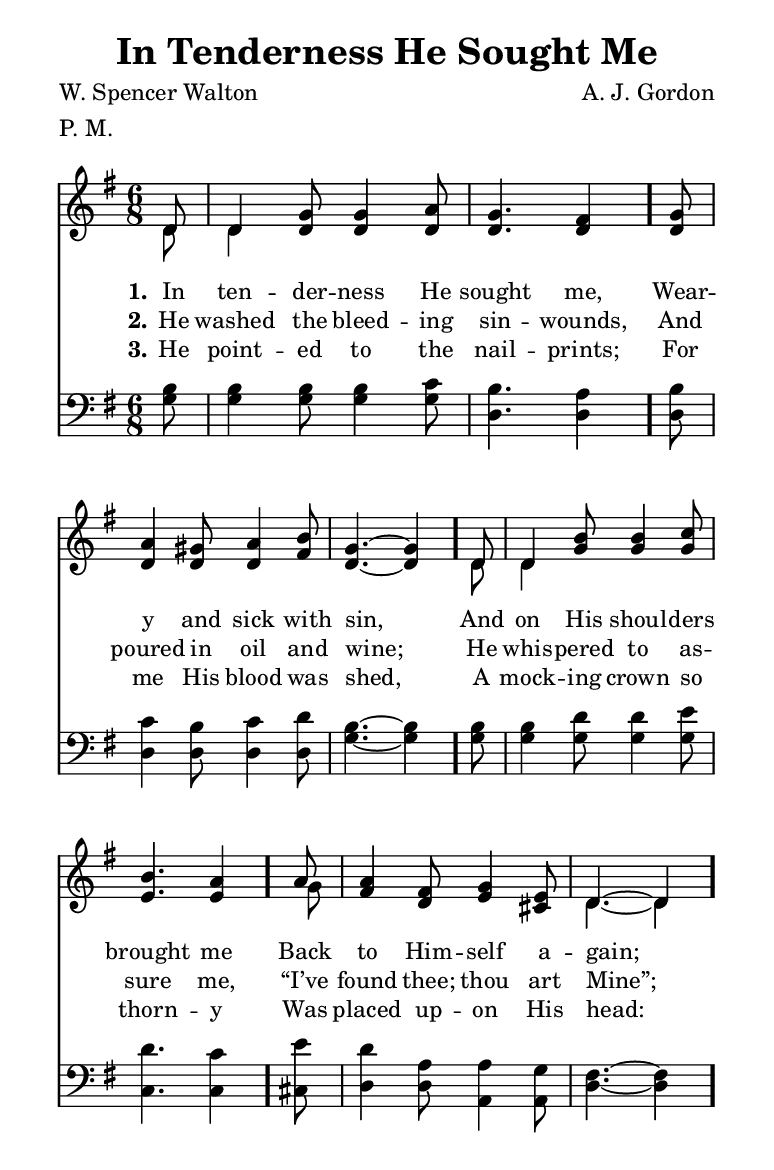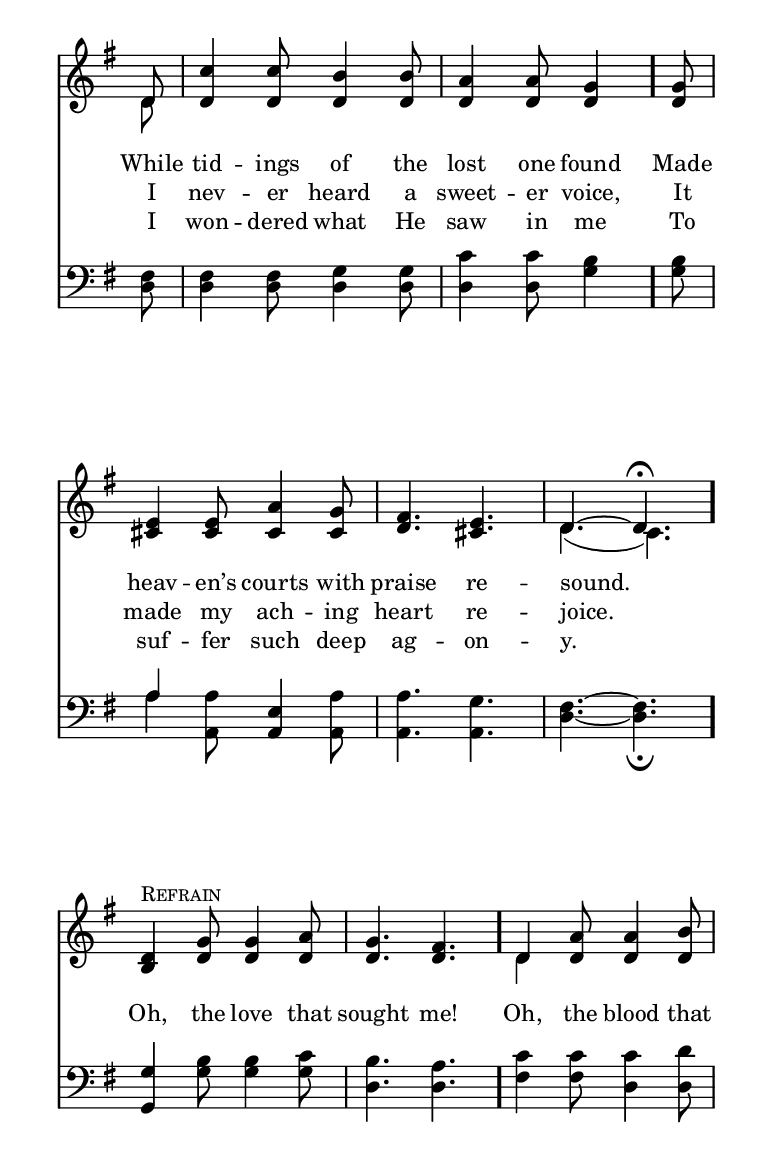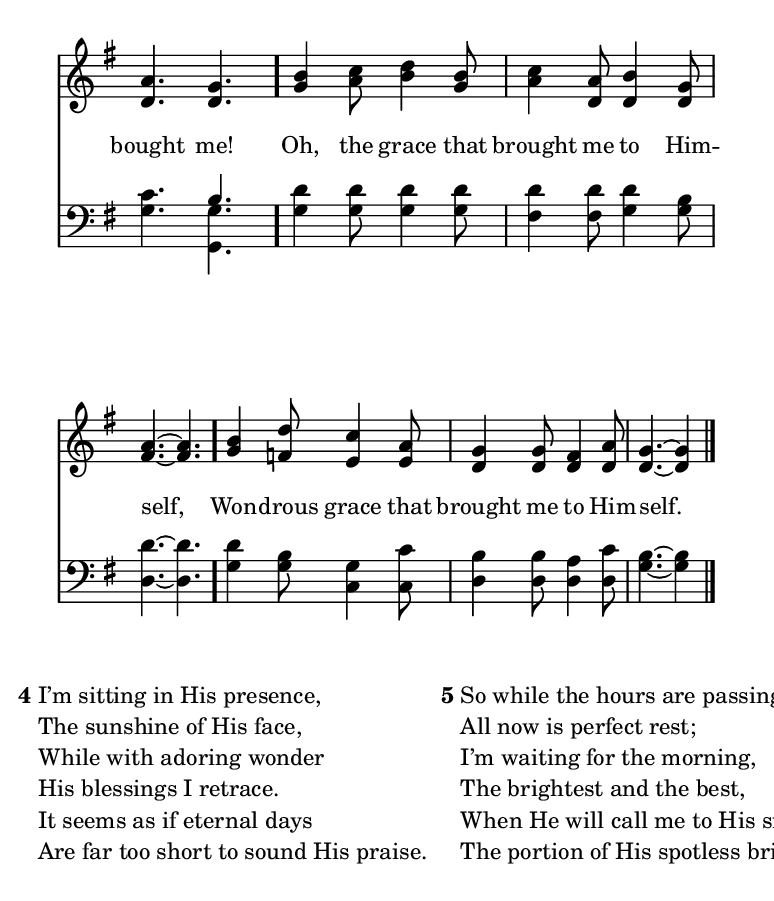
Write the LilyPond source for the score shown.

\include "common/global.ily"
\paper {
  \include "common/paper.ily"
  ragged-last-bottom = ##t
  systems-per-page = ##f
  page-count = ##f
  score-markup-spacing.padding = 3
  score-markup-spacing.basic-distance = 3
}

\header{
  %gospel
  hymnnumber = "168"
  title = "In Tenderness He Sought Me"
  tunename = ""
  meter = "P. M."
  poet = "W. Spencer Walton"
  composer = "A. J. Gordon"
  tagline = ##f
}

ta = { \tempo 8=150 }
tb = { \tempo 8=75 }

global = {
  \include "common/overrides.ily"
  \override Staff.TimeSignature.style = #'numbered
  \time 6/8
  \override Score.MetronomeMark.transparent = ##t % hide all fermata changes too
  \ta
  \key g \major
  \partial 8
  \autoBeamOff
}

patternAA = { c8 | c4 c8 c4 c8 | c4. c4 }
patternBA = { c8 | c4 c8 c4 c8 | c4 c8 c4 }
patternCA = { c8 | c4 c8 c4 c8 | c4. c4. | c4. c4. }

patternDA = { c4 c8 c4 c8 | c4. c4. }
patternDB = { c4 c8 c4 c8 | c4 c8 c4 c8 | c4. c4. }
patternDC = { c4 c8 c4 c8 | c4 c8 c4 c8 | c4. c4 }

notesSoprano = {
\global
\relative c' {

  \changePitch \patternAA { d | d g g a | g fis }
  \changePitch \patternAA { g | a gis a b | g ~ g  } \eogbreak
  \changePitch \patternAA { d | d b' b c | b a }
  \changePitch \patternAA { a | a fis g e | d ~ d } \eogbreak
  \changePitch \patternBA { d | c' c b b | a a g }
  \changePitch \patternCA { g | e e a g | fis e | d ~ \tb d \fermata \ta } \eogbreak

  << s^\markup { \small \caps "Refrain" }
  \changePitch \patternDA { d g g a | g fis } >>
  \changePitch \patternDA { d | a' a b | a g }
  \changePitch \patternDB { b c d b | c a b g | a ~ a }
  \changePitch \patternDC { b d c a | g g fis a | g ~ g }

  \bar "|."

}
}

notesAlto = {
\global
\relative e' {

  \changePitch \patternAA { d | d d d d | d d }
  \changePitch \patternAA { d | d d d fis | d ~ d }
  \changePitch \patternAA { d | d g g g | e e }
  \changePitch \patternAA { g | fis d e cis | d ~ d }
  \changePitch \patternBA { d | d d d d | d d d }
  \changePitch \patternCA { d | cis cis cis cis | d cis | d( c) }

  \changePitch \patternDA { b d d d | d d }
  \changePitch \patternDA { d d d d | d d }
  \changePitch \patternDB { g a b g | a d, d d | fis ~ fis }
  \changePitch \patternDC { g f e e | d d d d | d ~ d }

}
}

notesTenor = {
\global
\relative a {

  \changePitch \patternAA { b | b b b c | b a }
  \changePitch \patternAA { b | c b c d | b ~ b }
  \changePitch \patternAA { b | b d d e | d c }
  \changePitch \patternAA { e | d a a g | fis ~ fis }
  \changePitch \patternBA { fis | fis fis g g | c c b }
  \changePitch \patternCA { b | a a e a | a g | fis ~ fis }

  \changePitch \patternDA { g b b c | b a }
  \changePitch \patternDA { c c c d | c b }
  \changePitch \patternDB { d d d d | d d d b | d ~ d }
  \changePitch \patternDC { d b g c | b b a c | b ~ b }

}
}

notesBass = {
\global
\relative f {

  \changePitch \patternAA { g | g g g g | d d }
  \changePitch \patternAA { d | d d d d | g ~ g }
  \changePitch \patternAA { g | g g g g | c, c }
  \changePitch \patternAA { cis | d d a a | d ~ d }
  \changePitch \patternBA { d | d d d d | d d g }
  \changePitch \patternCA { g | a a, a a | a a | d ~ d_\fermata }

  \changePitch \patternDA { g, g' g g | d d }
  \changePitch \patternDA { fis fis d d | g <g g,> }
  \changePitch \patternDB { g g g g | fis fis g g | d ~ d }
  \changePitch \patternDC { g g | c, c | d d d d | g ~ g }

}
}

Refrain = \lyricmode {

Oh, the love that sought me! \bar "."
Oh, the blood that bought me! \bar "."
Oh, the grace that brought me to Him -- self, \bar "."
Won -- drous grace that brought me to Him -- self. \bar "."

}

wordsA = \lyricmode {
\set stanza = "1."

In ten -- der -- ness He sought me, \bar "."
Wear -- y and sick with sin, \bar "."
And on His shoul -- ders brought me \bar "."
Back to Him -- self a -- gain; \bar "."
While tid -- ings of the lost one found \bar "."
Made heav -- en’s courts with praise re -- sound. \bar "."

}

wordsB = \lyricmode {
\set stanza = "2."

He washed the bleed -- ing sin -- wounds,
And poured in oil and wine;
He whis -- pered to as -- sure me,
“I’ve found thee; thou art Mine”;
I nev -- er heard a sweet -- er voice,
It made my ach -- ing heart re -- joice.

\Refrain

}

wordsC = \lyricmode {
\set stanza = "3."

He point -- ed to the nail -- prints;
For me His blood was shed,
A mock -- ing crown so thorn -- y
Was placed up -- on His head:
I won -- dered what He saw in me
To suf -- fer such deep ag -- on -- y.

}

wordsD = \markuplist {

\line { I’m sitting in His presence, }
\line { The sunshine of His face, }
\line { While with adoring wonder }
\line { His blessings I retrace. }
\line { It seems as if eternal days }
\line { Are far too short to sound His praise. }

}

wordsE = \markuplist {

\line { So while the hours are passing, }
\line { All now is perfect rest; }
\line { I’m waiting for the morning, }
\line { The brightest and the best, }
\line { When He will call me to His side, }
\line { The portion of His spotless bride. }

}

\score {
  \context ChoirStaff <<
    \context Staff = upper <<
      \set Staff.autoBeaming = ##f
      \set ChoirStaff.systemStartDelimiter = #'SystemStartBar
      \set ChoirStaff.printPartCombineTexts = ##f
      \partcombine #'(2 . 9) \notesSoprano \notesAlto
      \context NullVoice = sopranos { \voiceOne << \notesSoprano >> }
      \context NullVoice = altos { \voiceTwo << \notesAlto >> }
      \context Lyrics = one   \lyricsto sopranos \wordsA
      \context Lyrics = two   \lyricsto sopranos \wordsB
      \context Lyrics = three \lyricsto sopranos \wordsC
    >>
    \context Staff = men <<
      \set Staff.autoBeaming = ##f
      \clef bass
      \set ChoirStaff.printPartCombineTexts = ##f
      \partcombine #'(2 . 9) \notesTenor \notesBass
      \context NullVoice = tenors { \voiceOne << \notesTenor >> }
      \context NullVoice = basses { \voiceTwo << \notesBass >> }
    >>
  >>
  \layout {
    \include "common/layout.ily"
  }
  \midi{
    \include "common/midi.ily"
  }
}

\noPageBreak

\markup { \fill-line {
  \hspace #0.1
  \line{ \bold 4 \column { \wordsD } }
  \hspace #0.1
  \line{ \bold 5 \column { \wordsE } }
  \hspace #0.1
} }

\version "2.19.49"  % necessary for upgrading to future LilyPond versions.

% vi:set et ts=2 sw=2 ai nocindent syntax=lilypond:
